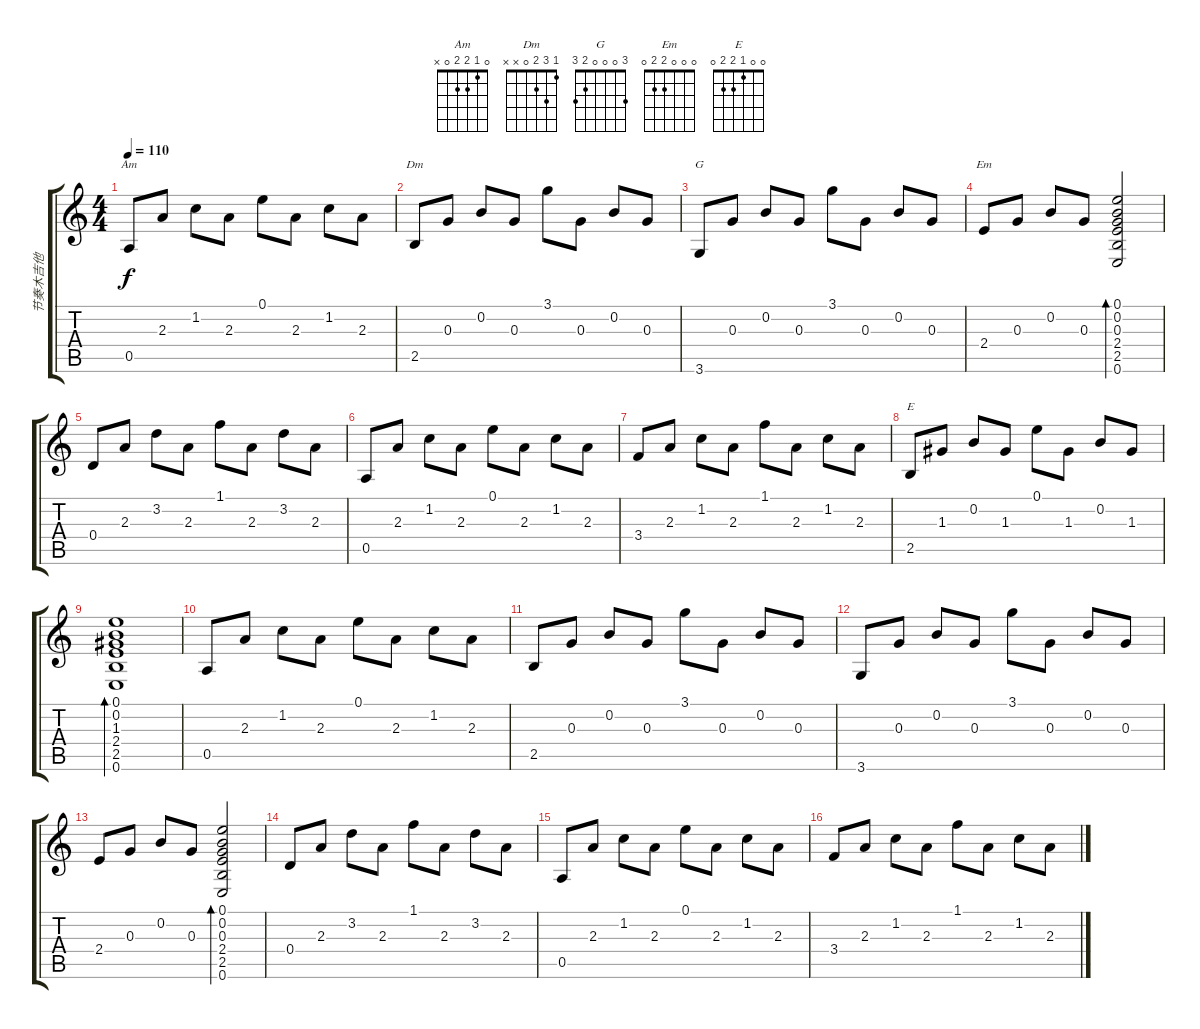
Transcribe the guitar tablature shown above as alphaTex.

\track ("节奏木吉他" "节奏木吉他") {instrument acousticguitarsteel}
\staff {score tabs}
\tuning (E4 B3 G3 D3 A2 E2) {hide}
\chord ("Am" 0 1 2 2 0 x)
\chord ("Dm" 1 3 2 0 x x)
\chord ("G" 3 0 0 0 2 3)
\chord ("Em" 0 0 0 2 2 0)
\chord ("E" 0 0 1 2 2 0)
\ts (4 4)
\tempo 110
\clef g2
\ks c
0.5.8{ch "Am" dy f instrument acousticguitarsteel} 2.3.8 1.2.8 2.3.8 0.1.8 2.3.8 1.2.8 2.3.8 |
2.5.8{ch "Dm"} 0.3.8 0.2.8 0.3.8 3.1.8 0.3.8 0.2.8 0.3.8 |
3.6.8{ch "G"} 0.3.8 0.2.8 0.3.8 3.1.8 0.3.8 0.2.8 0.3.8 |
2.4.8{ch "Em"} 0.3.8 0.2.8 0.3.8 (0.1 0.2 0.3 2.4 2.5 0.6).2{bd 240} |
0.4.8 2.3.8 3.2.8 2.3.8 1.1.8 2.3.8 3.2.8 2.3.8 |
0.5.8 2.3.8 1.2.8 2.3.8 0.1.8 2.3.8 1.2.8 2.3.8 |
3.4.8 2.3.8 1.2.8 2.3.8 1.1.8 2.3.8 1.2.8 2.3.8 |
2.5.8{ch "E"} 1.3.8 0.2.8 1.3.8 0.1.8 1.3.8 0.2.8 1.3.8 |
(0.1 0.2 1.3 2.4 2.5 0.6).1{bd 240} |
0.5.8 2.3.8 1.2.8 2.3.8 0.1.8 2.3.8 1.2.8 2.3.8 |
2.5.8 0.3.8 0.2.8 0.3.8 3.1.8 0.3.8 0.2.8 0.3.8 |
3.6.8 0.3.8 0.2.8 0.3.8 3.1.8 0.3.8 0.2.8 0.3.8 |
2.4.8 0.3.8 0.2.8 0.3.8 (0.1 0.2 0.3 2.4 2.5 0.6).2{bd 240} |
0.4.8 2.3.8 3.2.8 2.3.8 1.1.8 2.3.8 3.2.8 2.3.8 |
0.5.8 2.3.8 1.2.8 2.3.8 0.1.8 2.3.8 1.2.8 2.3.8 |
3.4.8 2.3.8 1.2.8 2.3.8 1.1.8 2.3.8 1.2.8 2.3.8
